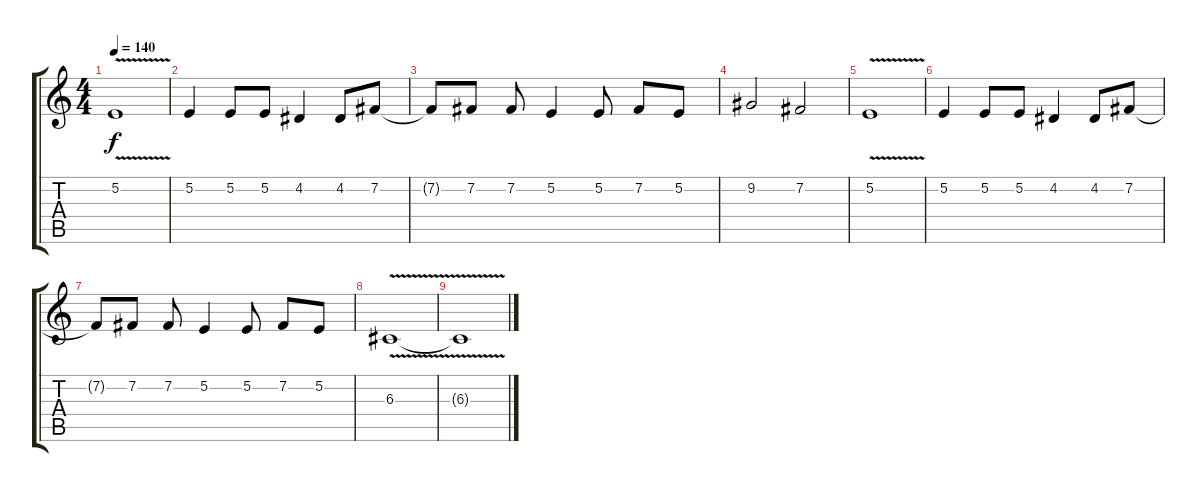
\track "" {instrument violin}
\staff {score tabs}
\tuning (E4 B3 G3 D3 A2 E2) {hide}
\ts (4 4)
\tempo 140
\clef g2
\ks c
5.2{v}.1{dy f} |
5.2.4 5.2.8 5.2.8 4.2.4 4.2.8 7.2.8 |
7.2{t}.8 7.2.8 7.2.8 5.2.4 5.2.8 7.2.8 5.2.8 |
9.2.2 7.2.2 |
5.2{v}.1 |
5.2.4 5.2.8 5.2.8 4.2.4 4.2.8 7.2.8 |
7.2{t}.8 7.2.8 7.2.8 5.2.4 5.2.8 7.2.8 5.2.8 |
6.3{v}.1 |
6.3{t}.1
